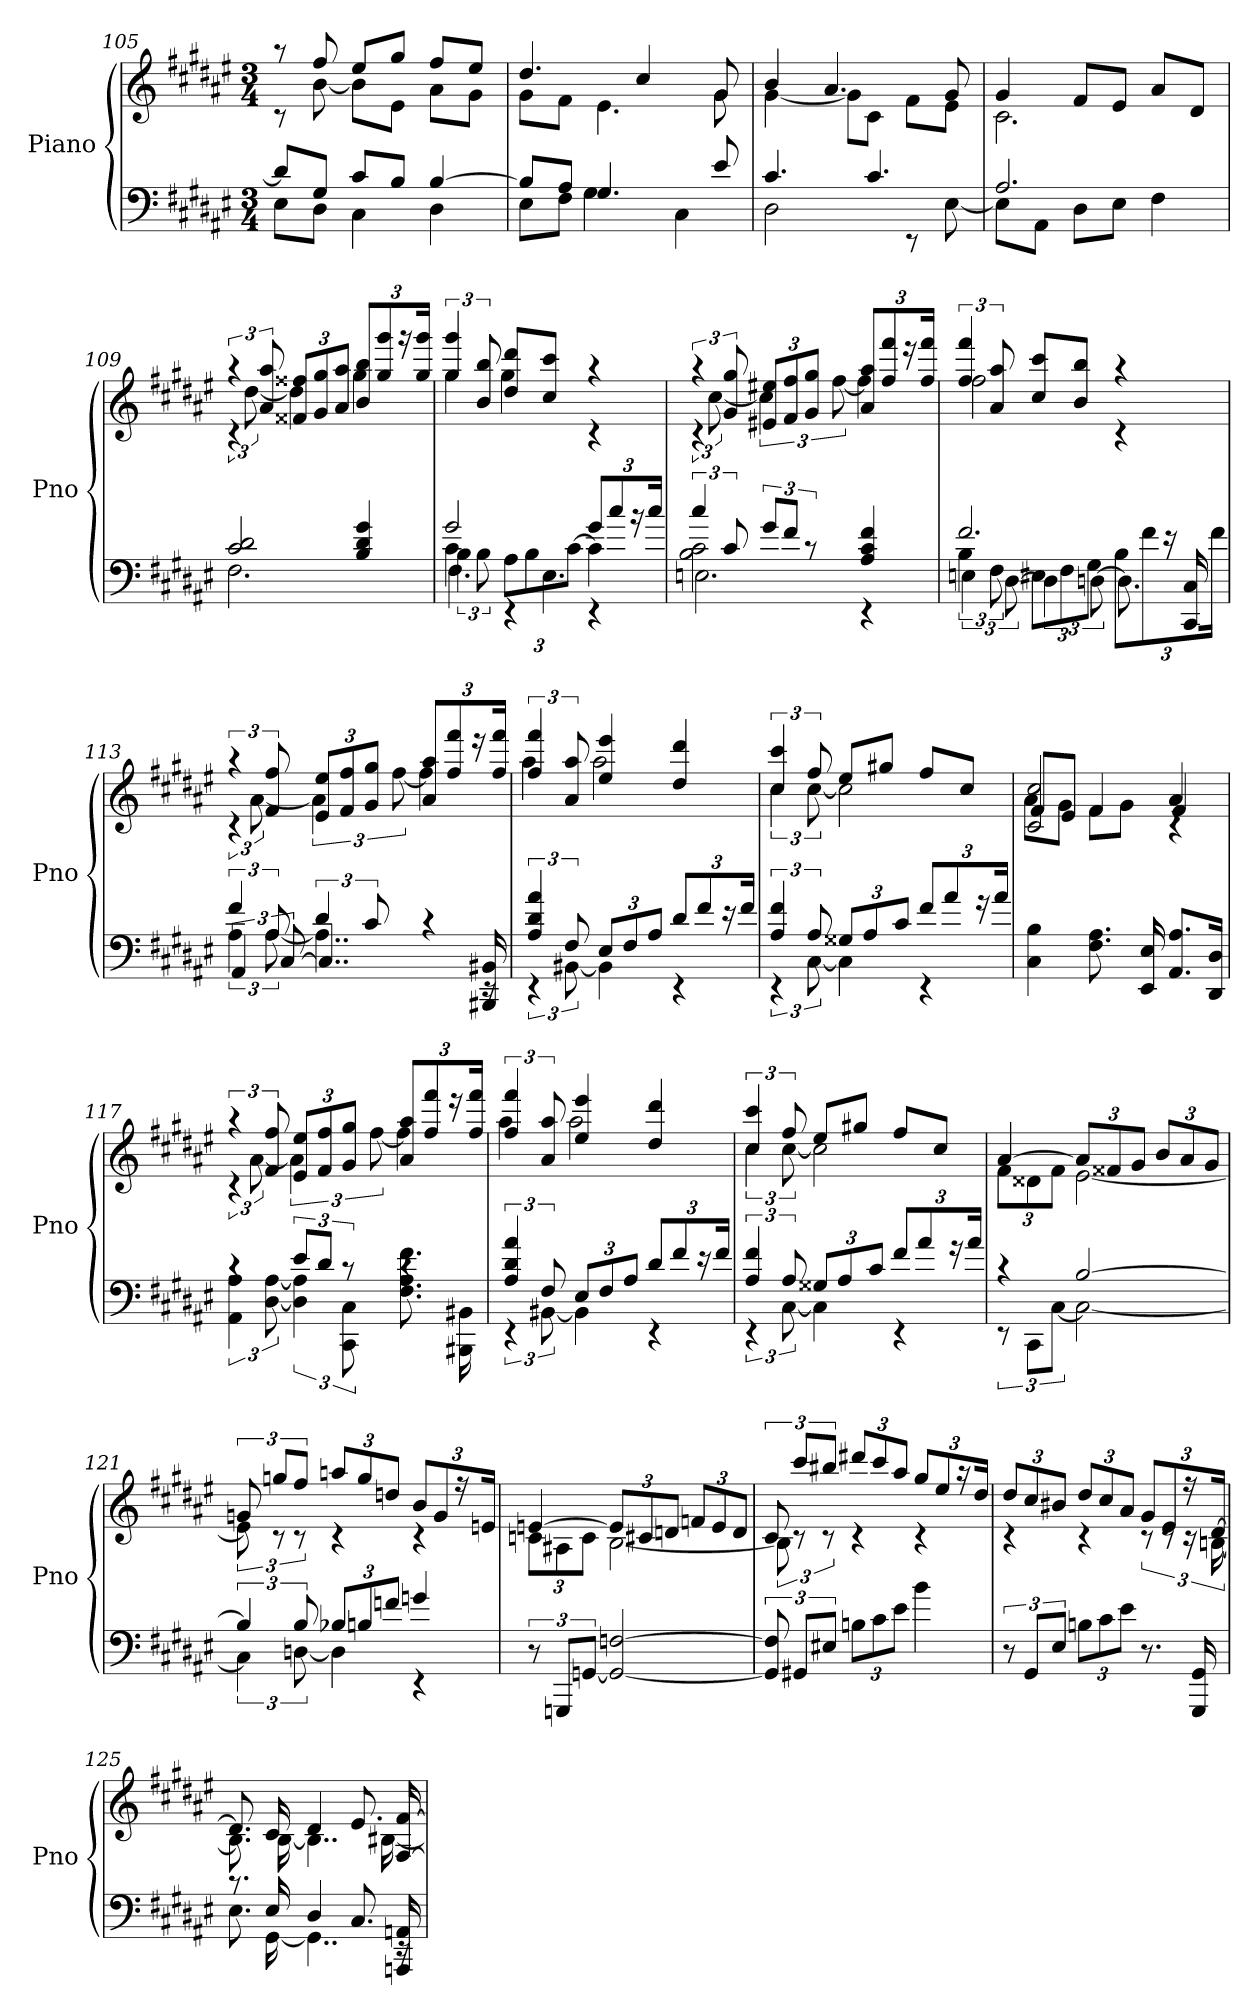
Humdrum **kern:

**kern	**kern
*part1	*part1
*staff2	*staff1
*I"Piano	*
*I'Pno	*
*clefF4	*clefG2
*k[f#c#g#d#a#e#]	*k[f#c#g#d#a#e#]
*M3/4	*M3/4
=105	=105
*^	*^
8d#L]	8E#L	8raa	8rc
8G#J	8D#J	8ff#	[8b
8c#L	4C#	8ee#L	8bL]
8BJ	.	8gg#J	8e#J
[4B	4D#	8ff#L	8a#L
.	.	8ee#J	8g#J
=106	=106	=106	=106
8BL]	8E#L	4.dd#	8g#L
8A#J	8F#J	.	8f#J
4.G#	4G#	.	4.e#
.	.	4cc#	.
.	4C#	.	.
8e#	.	8g#	8g#
=107	=107	=107	=107
4.c#	2D#	4b	[4g#
.	.	4.a#	8g#L]
4.c#	.	.	8c#J
.	8rEE	.	8f#L
.	[8E#	8g#	8e#J
=108	=108	=108	=108
2.A#	8E#L]	4g#	2.c#
.	8AA#J	.	.
.	8D#L	8f#L	.
.	8E#J	8e#J	.
.	4F#	8a#L	.
.	.	8d#J	.
=109	=109	=109	=109
2c# 2d#	2.F#	6raa	6rc
.	.	12a# 12aa#	[12dd#
.	.	12f##X 12ff##XL	4dd#]
.	.	12g# 12gg#	.
.	.	12a# 12aa#J	.
4B 4d# 4g#	.	12b 12bbL	4gg#
.	.	12gg# 12ggg#	.
.	.	24r	.
.	.	24gg# 24ggg#Jk	.
=110	=110	=110	=110
*^	*^	*	*
2g#	4c#	6B\	4.F#\	6gg# 6ggg#	4gg#
.	.	12B\	.	12b 12bb	.
.	4rEE	12A#\L	.	8dd# 8ddd#L	4gg#
.	.	12B\	.	.	.
.	.	.	4.E#\	8cc# 8ccc#J	.
.	.	[12c#\J	.	.	.
12g#L	4rEE	4c#\]	.	4raa	4rc
12cc#	.	.	.	.	.
24r	.	.	.	.	.
24cc#Jk	.	.	.	.	.
*	*	*v	*v	*	*
=111	=111	=111	=111	=111
6cc#	2B 2c#	2.En\	6raa	6rc
12c#	.	.	12g# 12gg#	[12cc#
12g#L	.	.	12e#X 12ee#XL	6cc#]
12f#J	.	.	12f# 12ff#	.
12rc	.	.	12g# 12gg#J	[12ff#
4A# 4c# 4f#	4rEE	.	12a# 12aa#L	4ff#]
.	.	.	12ff# 12fff#	.
.	.	.	24r	.
.	.	.	24ff# 24fff#Jk	.
=112	=112	=112	=112	=112
2.f#	6B	6En\	6ff# 6fff#	2ff#
.	12F#	[12D#\	12a# 12aa#	.
.	12E#XL	6D#\]	8cc# 8ccc#L	.
.	12F#	.	.	.
.	.	.	8b 8bbJ	.
.	12G#J	[12Dn\	.	.
.	12BL	8.D\]	4raa	4rc
.	12f#	.	.	.
.	24r	.	.	.
.	.	16CC#/ 16C#/	.	.
.	24f#Jk	.	.	.
=113	=113	=113	=113	=113
6f#	6A#	6AA#/	6raa	6rc
12A#	[12A#	[12C#/	12f# 12ff#	[12a#
6d#	4..A#]	4..C#/]	12e# 12ee#L	6a#]
.	.	.	12f# 12ff#	.
12c#	.	.	12g# 12gg#J	[12ff#
4rc	.	.	12a# 12aa#L	4ff#]
.	.	.	12ff# 12fff#	.
.	.	.	24r	.
.	16rEE	16BBB#X/ 16BB#X/	.	.
.	.	.	24ff# 24fff#Jk	.
*	*v	*v	*	*
=114	=114	=114	=114
6A# 6d# 6a#	6rEE	6ff# 6fff#	4aa#
12F#	[12BB#X	12a# 12aa#	.
12E#L	4BB#]	4ee# 4eee#	2aa#
12F#	.	.	.
12A#J	.	.	.
12d#L	4rEE	4dd# 4ddd#	.
12f#	.	.	.
24r	.	.	.
24f#Jk	.	.	.
=115	=115	=115	=115
6A# 6f#	6rEE	6cc# 6ccc#	6cc#
12A#	[12C#	12ff#	[12cc#
12G##XL	4C#]	8ee#L	2cc#]
12A#	.	.	.
.	.	8gg#XJ	.
12c#J	.	.	.
12f#L	4rEE	8ff#L	.
12a#	.	.	.
.	.	8cc#J	.
24r	.	.	.
24a#Jk	.	.	.
*v	*v	*	*
=116	=116	=116
*	*	*^
4C# 4B	2c# 2cc#	8a#L	8f#/L
.	.	8g#J	8e#/J
8.F# 8.A#	.	8f#L	4f#/
.	.	8g#J	.
16EE# 16E#	.	.	.
8.AA# 8.A#L	4a#	4rc	4f#/
16DD# 16D#Jk	.	.	.
*	*	*v	*v
=117	=117	=117
*^	*	*
4rc	6AA# 6A#	6raa	6rc
.	[12D# [12A#	12f# 12ff#	[12a#
12e#L	6D#] 6A#]	12e# 12ee#L	6a#]
12d#J	.	12f# 12ff#	.
12rc	12CC# 12C#	12g# 12gg#J	[12ff#
4rc	8.F# 8.A# 8.f#	12a# 12aa#L	4ff#]
.	.	12ff# 12fff#	.
.	.	24r	.
.	16BBB#X 16BB#X	.	.
.	.	24ff# 24fff#Jk	.
=118	=118	=118	=118
6A# 6d# 6a#	6rEE	6ff# 6fff#	4aa#
12F#	[12BB#X	12a# 12aa#	.
12E#L	4BB#]	4ee# 4eee#	2aa#
12F#	.	.	.
12A#J	.	.	.
12d#L	4rEE	4dd# 4ddd#	.
12f#	.	.	.
24r	.	.	.
24f#Jk	.	.	.
=119	=119	=119	=119
6A# 6f#	6rEE	6cc# 6ccc#	6cc#
12A#	[12C#	12ff#	[12cc#
12G##XL	4C#]	8ee#L	2cc#]
12A#	.	.	.
.	.	8gg#XJ	.
12c#J	.	.	.
12f#L	4rEE	8ff#L	.
12a#	.	.	.
.	.	8cc#J	.
24r	.	.	.
24a#Jk	.	.	.
=120	=120	=120	=120
4rc	12rEE	[4a#	12f#L
.	12CC#L	.	12d##X
.	[12C#J	.	12f#J
[2B	2C#_	12a#L]	[2e#
.	.	12f##X	.
.	.	12g#J	.
.	.	12bL	.
.	.	12a#	.
.	.	12g#J	.
=121	=121	=121	=121
6B]	6C#]	12gn	12e#]
.	.	12ggnL	12rc
12B	[12Dn	12ff#J	12rc
12B-XL	4D]	12aanL	4rc
12Bn	.	12gg	.
12fnJ	.	12ddnJ	.
4gn	4rEE	12bL	4rc
.	.	12g	.
.	.	24r	.
.	.	24enJk	.
*v	*v	*	*
=122	=122	=122
12r	[4en	12cnL
12GGGnL	.	12A#X
[12GGnJ	.	12cJ
2GG_ [2Fn	12eL]	[2B
.	12c#X	.
.	12dnJ	.
.	12fnL	.
.	12e	.
.	12dJ	.
=123	=123	=123
12GG] 12F]	12c#	12B]
12GG#XL	12ccc#L	12rc
12E#XJ	12bb#XJ	12rc
12BnL	12ddd#XL	4rc
12c#	12ccc#	.
12e#J	12aa#J	.
4b	12gg#L	4rc
.	12ee#	.
.	24r	.
.	24dd#Jk	.
=124	=124	=124
12r	12dd#L	4rc
12GG#L	12cc#	.
12E#J	12b#XJ	.
12BnL	12dd#L	4rc
12c#	12cc#	.
12e#J	12a#J	.
8.r	12g#L	12rc
.	12e#	12rc
.	24r	24rc
16GGG# 16GG#	.	.
.	[24d#Jk	[24Bn
=125	=125	=125
*^	*	*
8.rc	8.E#	8.d#]	8.B]
16E#	[16GG#	16c#	[16B
4D#	4..GG#]	4d#	4..B]
8.C#	.	8.e#	.
16AAAn 16AAn	16rEE	[16F# [16f#	[16B#X
*v	*v	*	*
*	*v	*v
=	=
*-	*-
